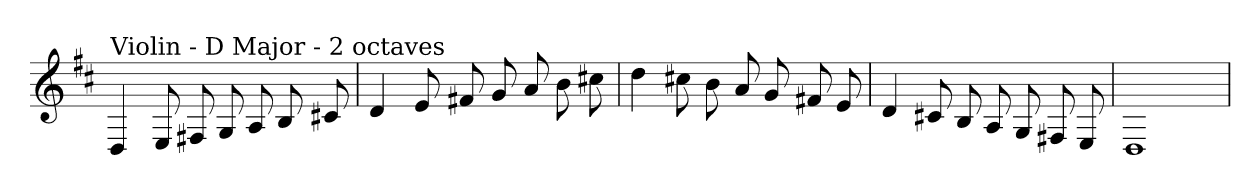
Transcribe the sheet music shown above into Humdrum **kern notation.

**kern
*part1
*staff1
*clefG2
*k[f#c#]
*D:
=
!LO:TX:a:t=Violin - D Major - 2 octaves
4D
8E
8F#X
8G
8A
8B
8c#X
=
4d
8e
8f#X
8g
8a
8b
8cc#X
=
4dd
8cc#X
8b
8a
8g
8f#X
8e
=
4d
8c#X
8B
8A
8G
8F#X
8E
=
1D
=
*-
